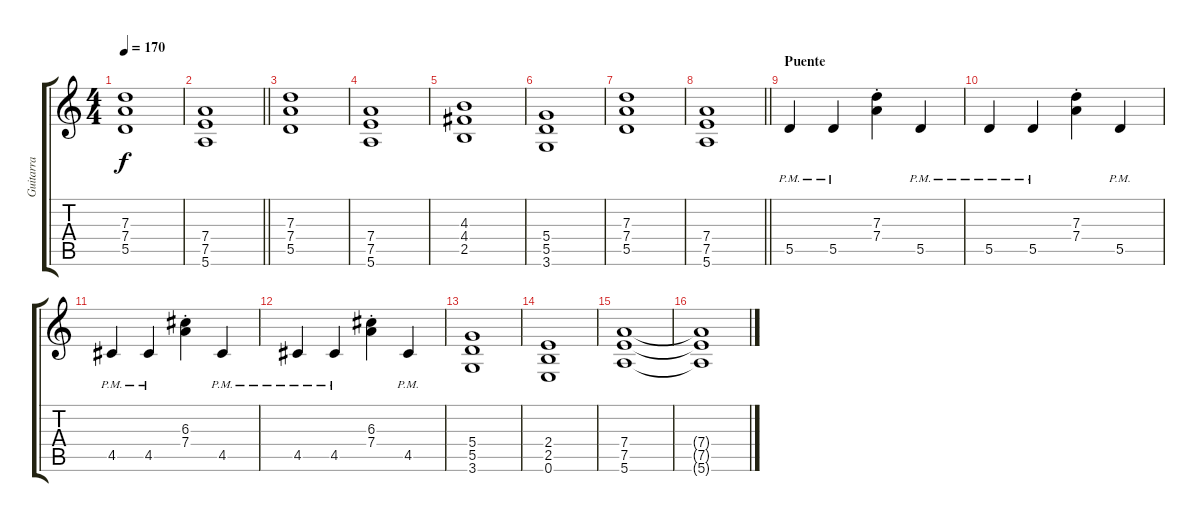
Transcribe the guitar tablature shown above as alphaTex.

\track ("Guitarra" "Guitarra") {instrument distortionguitar}
\staff {score tabs}
\tuning (E4 B3 G3 D3 A2 E2) {hide}
\ts (4 4)
\tempo 170
\clef g2
\ks c
(7.3 7.4 5.5).1{dy f} |
\barLineRight lightlight
(7.4 7.5 5.6).1 |
(7.3 7.4 5.5).1 |
(7.4 7.5 5.6).1 |
(4.3 4.4 2.5).1 |
(5.4 5.5 3.6).1 |
(7.3 7.4 5.5).1 |
\barLineRight lightlight
(7.4 7.5 5.6).1 |
\section ("" "Puente")
5.5{pm}.4 5.5{pm}.4 (7.3{st} 7.4{st}).4 5.5{pm}.4 |
5.5{pm}.4 5.5{pm}.4 (7.3{st} 7.4{st}).4 5.5{pm}.4 |
4.5{pm}.4 4.5{pm}.4 (6.3{st} 7.4{st}).4 4.5{pm}.4 |
4.5{pm}.4 4.5{pm}.4 (6.3{st} 7.4{st}).4 4.5{pm}.4 |
(5.4 5.5 3.6).1 |
(2.4 2.5 0.6).1 |
(7.4 7.5 5.6).1 |
(7.4{t} 7.5{t} 5.6{t}).1
